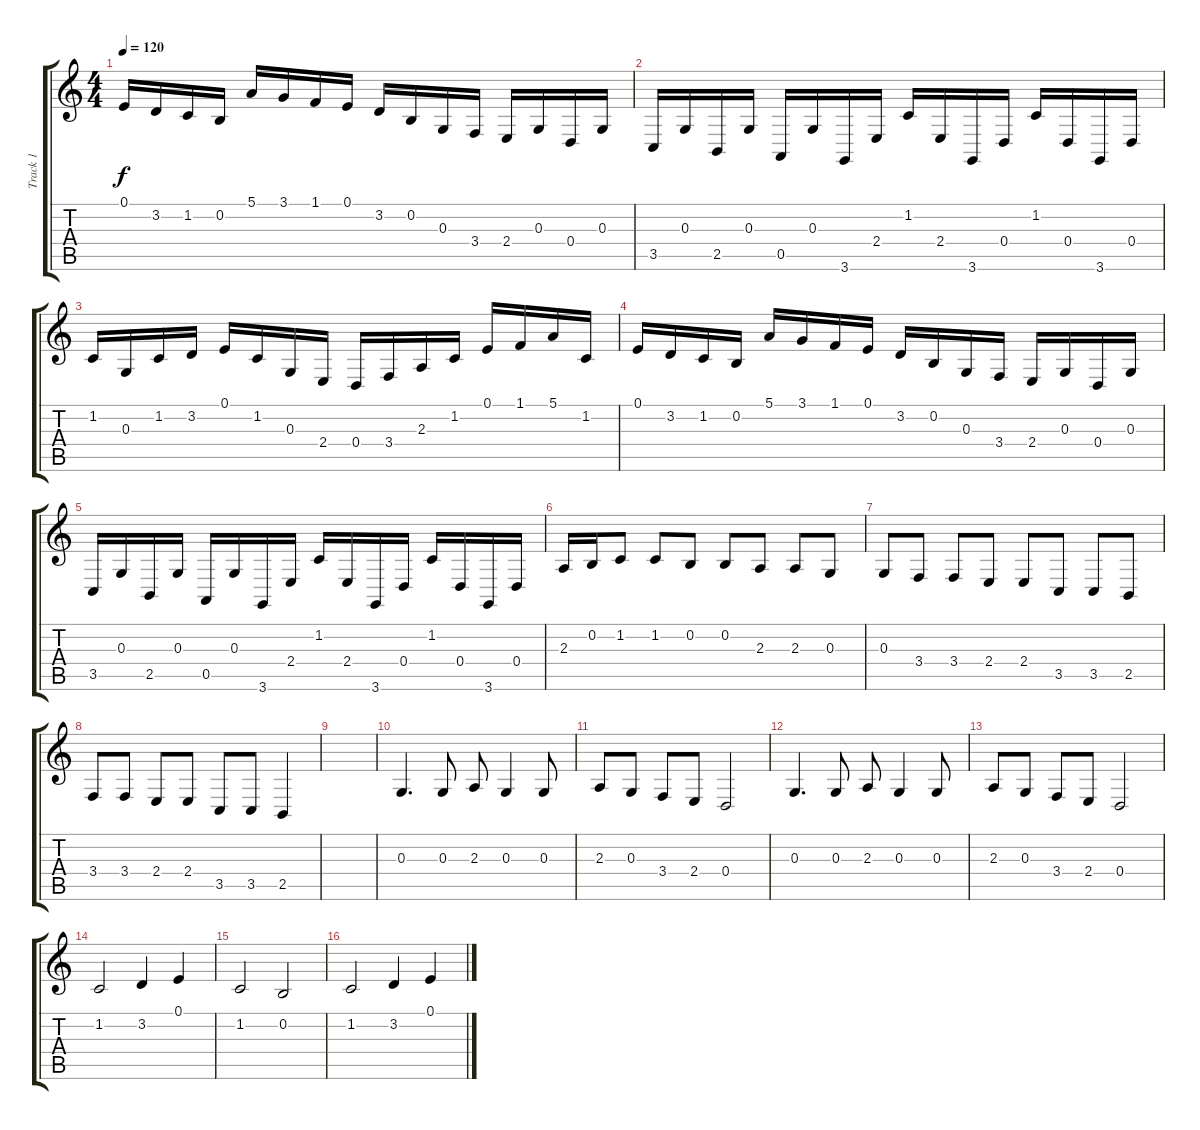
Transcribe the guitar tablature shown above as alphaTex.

\track ("Track 1" "Track 1") {instrument violin}
\staff {score tabs}
\tuning (E4 B3 G3 D3 A2 E2) {hide}
\ts (4 4)
\tempo 120
\clef g2
\ks c
0.1.16{dy f} 3.2.16 1.2.16 0.2.16 5.1.16 3.1.16 1.1.16 0.1.16 3.2.16 0.2.16 0.3.16 3.4.16 2.4.16 0.3.16 0.4.16 0.3.16 |
3.5.16 0.3.16 2.5.16 0.3.16 0.5.16 0.3.16 3.6.16 2.4.16 1.2.16 2.4.16 3.6.16 0.4.16 1.2.16 0.4.16 3.6.16 0.4.16 |
1.2.16 0.3.16 1.2.16 3.2.16 0.1.16 1.2.16 0.3.16 2.4.16 0.4.16 3.4.16 2.3.16 1.2.16 0.1.16 1.1.16 5.1.16 1.2.16 |
0.1.16 3.2.16 1.2.16 0.2.16 5.1.16 3.1.16 1.1.16 0.1.16 3.2.16 0.2.16 0.3.16 3.4.16 2.4.16 0.3.16 0.4.16 0.3.16 |
3.5.16 0.3.16 2.5.16 0.3.16 0.5.16 0.3.16 3.6.16 2.4.16 1.2.16 2.4.16 3.6.16 0.4.16 1.2.16 0.4.16 3.6.16 0.4.16 |
2.3.16 0.2.16 1.2.8 1.2.8 0.2.8 0.2.8 2.3.8 2.3.8 0.3.8 |
0.3.8 3.4.8 3.4.8 2.4.8 2.4.8 3.5.8 3.5.8 2.5.8 |
3.4.8 3.4.8 2.4.8 2.4.8 3.5.8 3.5.8 2.5.4 |
|
0.3.4{d} 0.3.8 2.3.8 0.3.4 0.3.8 |
2.3.8 0.3.8 3.4.8 2.4.8 0.4.2 |
0.3.4{d} 0.3.8 2.3.8 0.3.4 0.3.8 |
2.3.8 0.3.8 3.4.8 2.4.8 0.4.2 |
1.2.2 3.2.4 0.1.4 |
1.2.2 0.2.2 |
1.2.2 3.2.4 0.1.4
